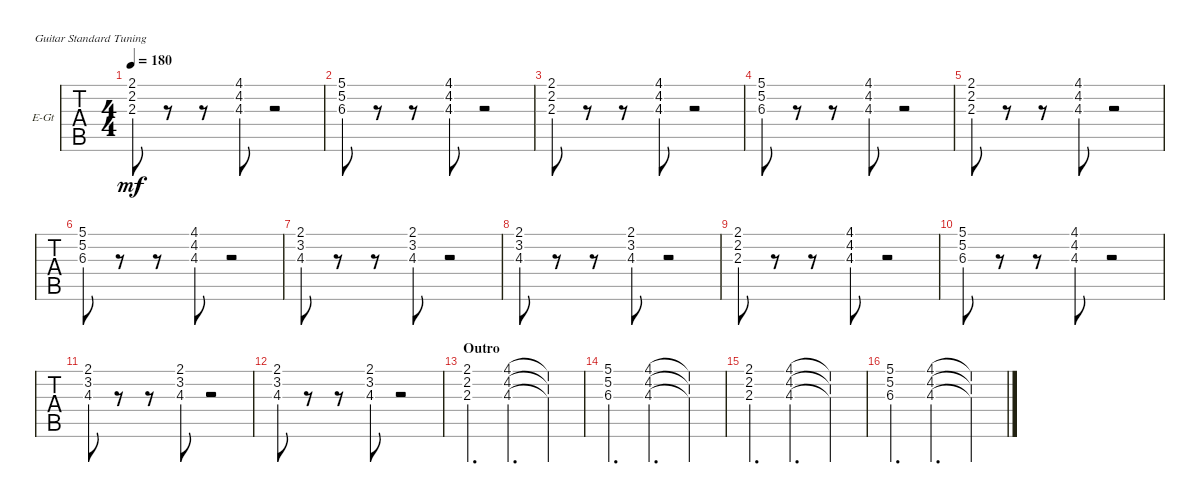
\defaultSystemsLayout 4
\bracketExtendMode groupsimilarinstruments
\firstSystemTrackNameOrientation horizontal
\otherSystemsTrackNameOrientation horizontal
\track ("Synth." "E-Gt") {instrument electricguitarclean}
\staff {tabs}
\tuning (E4 B3 G3 D3 A2 E2)
\ts (4 4)
\tempo 180
\clef g2
\ks f#minor
(2.1 2.2 2.3).8{dy mf} r.8 r.8 (4.1 4.2 4.3).8 r.2 |
(5.1 5.2 6.3).8 r.8 r.8 (4.1 4.2 4.3).8 r.2 |
(2.1 2.2 2.3).8 r.8 r.8 (4.1 4.2 4.3).8 r.2 |
(5.1 5.2 6.3).8 r.8 r.8 (4.1 4.2 4.3).8 r.2 |
(2.1 2.2 2.3).8 r.8 r.8 (4.1 4.2 4.3).8 r.2 |
(5.1 5.2 6.3).8 r.8 r.8 (4.1 4.2 4.3).8 r.2 |
(2.1 3.2 4.3).8 r.8 r.8 (2.1 3.2 4.3).8 r.2 |
(2.1 3.2 4.3).8 r.8 r.8 (2.1 3.2 4.3).8 r.2 |
(2.1 2.2 2.3).8 r.8 r.8 (4.1 4.2 4.3).8 r.2 |
(5.1 5.2 6.3).8 r.8 r.8 (4.1 4.2 4.3).8 r.2 |
(2.1 3.2 4.3).8 r.8 r.8 (2.1 3.2 4.3).8 r.2 |
(2.1 3.2 4.3).8 r.8 r.8 (2.1 3.2 4.3).8 r.2 |
\section ("" "Outro")
(2.1 2.2 2.3).4{d} (4.1 4.2 4.3).4{d} (4.1{t} 4.2{t} 4.3{t}).4 |
(5.1 5.2 6.3).4{d} (4.1 4.2 4.3).4{d} (4.1{t} 4.2{t} 4.3{t}).4 |
(2.1 2.2 2.3).4{d} (4.1 4.2 4.3).4{d} (4.1{t} 4.2{t} 4.3{t}).4 |
(5.1 5.2 6.3).4{d} (4.1 4.2 4.3).4{d} (4.1{t} 4.2{t} 4.3{t}).4
